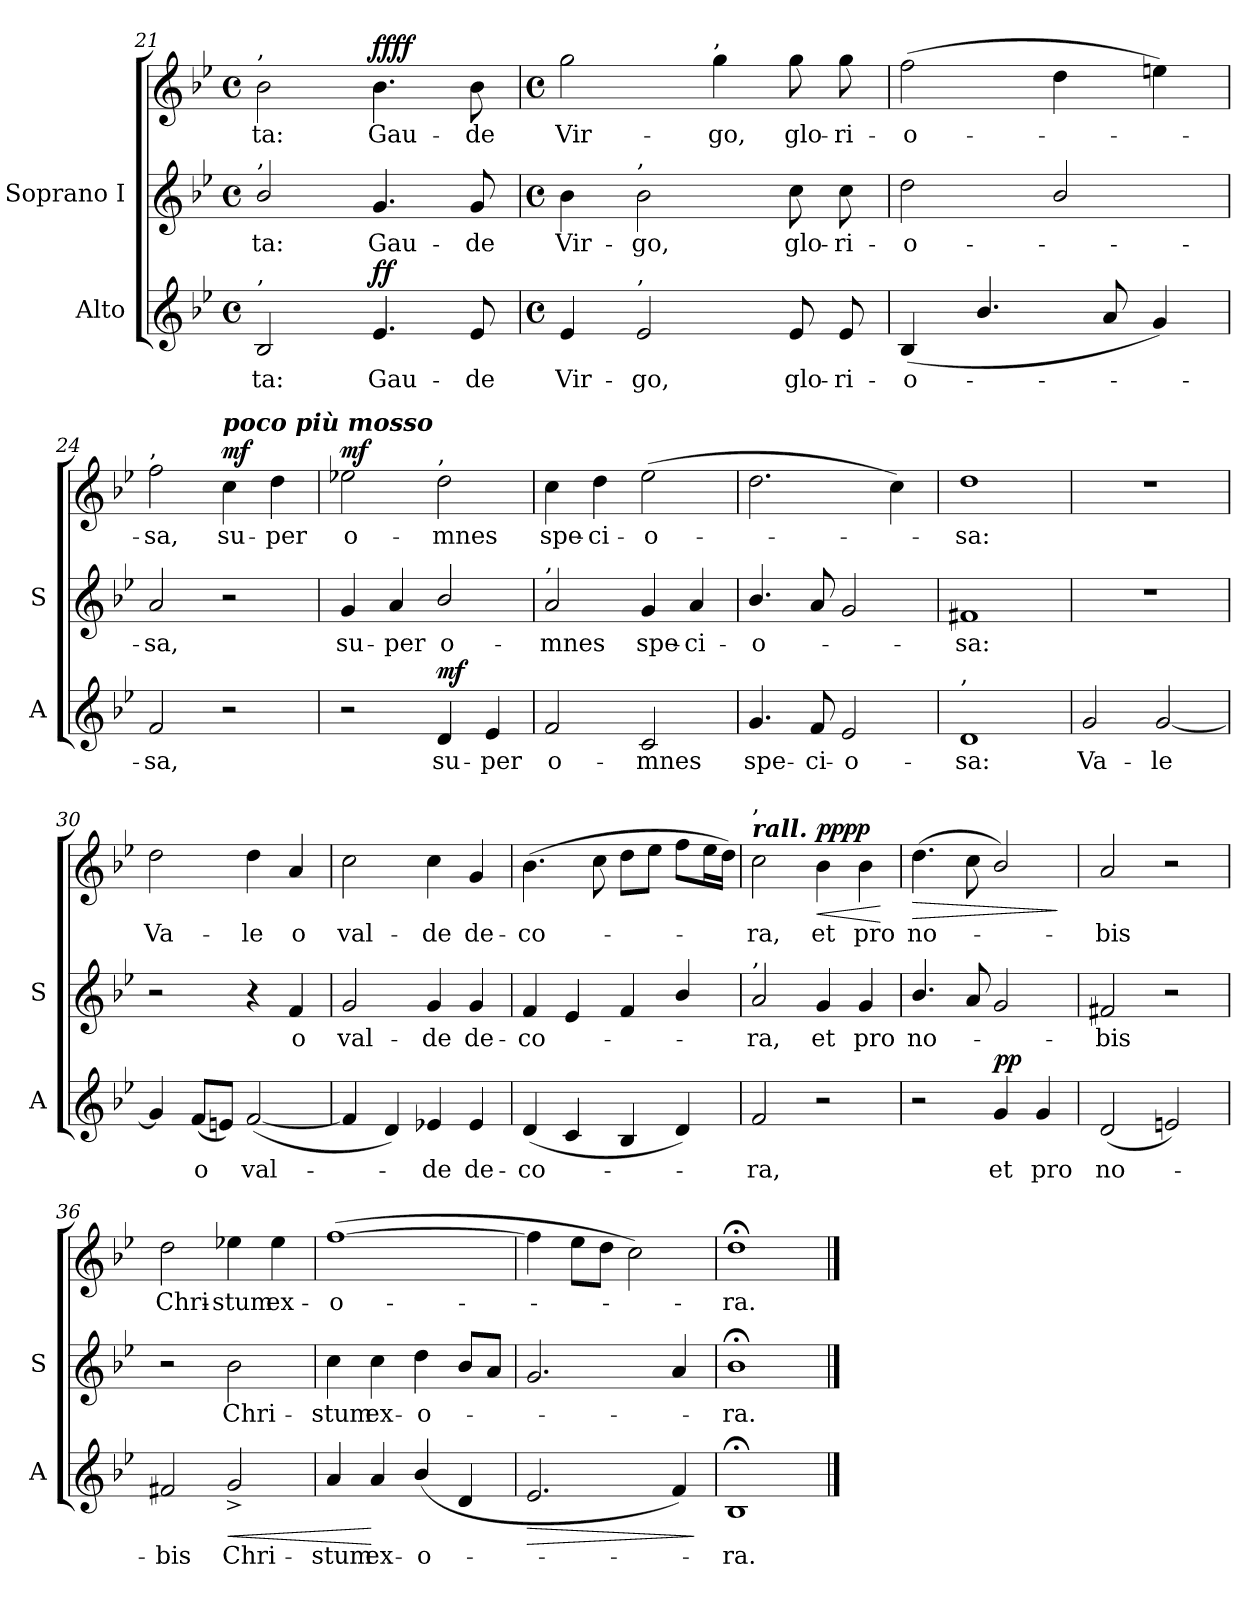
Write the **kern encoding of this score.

**kern	**text	**dynam	**kern	**text	**kern	**text	**dynam
*part2	*part2	*part2	*part1	*part1	*part1	*part1	*part1
*staff3	*staff3	*staff3	*staff2	*staff2	*staff1	*staff1	*staff1/2
*I"Alto	*	*	*I"Soprano I	*	*	*	*
*I'A	*	*	*I'S	*	*	*	*
*clefG2	*	*	*clefG2	*	*clefG2	*	*
*k[b-e-]	*	*	*k[b-e-]	*	*k[b-e-]	*	*
*B-:	*	*	*B-:	*	*B-:	*	*
*M4/4	*	*	*M4/4	*	*M4/4	*	*
*met(c)	*	*	*met(c)	*	*met(c)	*	*
=21	=21	=21	=21	=21	=21	=21	=21
!	!	!	!	!	!LO:TX:a:t=,	!	!
!	!	!	!LO:TX:a:t=,	!	!	!	!
!LO:TX:a:t=,	!	!	!	!	!	!	!
!	!LO:LY:b	!	!	!LO:LY:b	!	!LO:LY:b	!
2B-	-ta:	.	2b-/	ta:	2b-	-ta:	.
!	!LO:LY:b	!LO:DY:b	!	!LO:LY:b	!	!LO:LY:b	!LO:DY:b=2
!	!	!	!	!	!	!	!LO:DY:n=1:b
4.e-	Gau-	ff	4.g	Gau-	4.b-	Gau-	ff ff
!	!LO:LY:b	!	!	!LO:LY:b	!	!LO:LY:b	!
8e-	-de	.	8g	-de	8b-	-de	.
!!LO:LB:g=z
=22	=22	=22	=22	=22	=22	=22	=22
*M4/4	*	*	*M4/4	*	*M4/4	*	*
*met(c)	*	*	*met(c)	*	*met(c)	*	*
!	!LO:LY:b	!	!	!LO:LY:b	!	!LO:LY:b	!
4e-	Vir-	.	4b-	-Vir-	2gg	Vir-	.
!	!	!	!LO:TX:a:t=,	!	!	!	!
!LO:TX:a:t=,	!	!	!	!	!	!	!
!	!LO:LY:b	!	!	!LO:LY:b	!	!	!
2e-	-go,	.	2b-	-go,	.	.	.
!	!	!	!	!	!LO:TX:a:t=,	!	!
!	!	!	!	!	!	!LO:LY:b	!
.	.	.	.	.	4gg	-go,	.
!	!LO:LY:b	!	!	!LO:LY:b	!	!LO:LY:b	!
8e-	glo-	.	8cc	glo-	8gg	glo-	.
!	!LO:LY:b	!	!	!LO:LY:b	!	!LO:LY:b	!
8e-	-ri-	.	8cc	-ri-	8gg	-ri-	.
=23	=23	=23	=23	=23	=23	=23	=23
!	!LO:LY:b	!	!	!LO:LY:b	!	!LO:LY:b	!
(<4B-	-o-	.	2dd	o-	(>2ff	-o-	.
4.b-/	.	.	.	.	.	.	.
.	.	.	2b-/	.	4dd	.	.
8a	.	.	.	.	.	.	.
4g)	.	.	.	.	4een)	.	.
=24	=24	=24	=24	=24	=24	=24	=24
!	!	!	!	!	!LO:TX:a:t=,	!	!
!	!LO:LY:b	!	!	!LO:LY:b	!	!LO:LY:b	!
2f	sa,	.	2a	sa,	2ff	sa,	.
!	!	!	!	!	!LO:TX:a:Bi:t=poco più mosso	!	!
!	!	!	!	!	!	!LO:LY:b	!LO:DY:b
2r	.	.	2r	.	4cc	su-	mf
!	!	!	!	!	!	!LO:LY:b	!
.	.	.	.	.	4dd	-per	.
=25	=25	=25	=25	=25	=25	=25	=25
!	!	!	!	!LO:LY:b	!	!LO:LY:b	!LO:DY:b=2
2r	.	.	4g	su-	2ee-X	o-	mf
!	!	!	!	!LO:LY:b	!	!	!
.	.	.	4a	-per	.	.	.
!	!	!	!	!	!LO:TX:a:t=,	!	!
!	!LO:LY:b	!LO:DY:b	!	!LO:LY:b	!	!LO:LY:b	!
4d	su-	mf	2b-/	o-	2dd	-mnes	.
!	!LO:LY:b	!	!	!	!	!	!
4e-	-per	.	.	.	.	.	.
=26	=26	=26	=26	=26	=26	=26	=26
!	!	!	!LO:TX:a:t=,	!	!	!	!
!	!LO:LY:b	!	!	!LO:LY:b	!	!LO:LY:b	!
2f	o-	.	2a	mnes	4cc	-spe-	.
!	!	!	!	!	!	!LO:LY:b	!
.	.	.	.	.	4dd	-ci-	.
!	!LO:LY:b	!	!	!LO:LY:b	!	!LO:LY:b	!
2c	-mnes	.	4g	spe-	(>2ee-	-o-	.
!	!	!	!	!LO:LY:b	!	!	!
.	.	.	4a	-ci-	.	.	.
=27	=27	=27	=27	=27	=27	=27	=27
!	!LO:LY:b	!	!	!LO:LY:b	!	!	!
4.g	spe-	.	4.b-/	-o-	2.dd	.	.
!	!LO:LY:b	!	!	!	!	!	!
8f	-ci-	.	8a	.	.	.	.
!	!LO:LY:b	!	!	!	!	!	!
2e-	-o-	.	2g	.	.	.	.
.	.	.	.	.	4cc)	.	.
=28	=28	=28	=28	=28	=28	=28	=28
!LO:TX:a:t=,	!	!	!	!	!	!	!
!	!LO:LY:b	!	!	!LO:LY:b	!	!LO:LY:b	!
1d	-sa:	.	1f#X	sa:	1dd	sa:	.
=29	=29	=29	=29	=29	=29	=29	=29
!	!LO:LY:b	!	!	!	!	!	!
2g	Va-	.	1r	.	1r	.	.
!	!LO:LY:b	!	!	!	!	!	!
[2g	-le	.	.	.	.	.	.
=30	=30	=30	=30	=30	=30	=30	=30
!	!	!	!	!	!	!LO:LY:b	!
4g]	.	.	2r	.	2dd	Va-	.
!	!LO:LY:b	!	!	!	!	!	!
(<8fL	o	.	.	.	.	.	.
8enJ)	.	.	.	.	.	.	.
!	!LO:LY:b	!	!	!	!	!LO:LY:b	!
(<[2f	val-	.	4r	.	4dd	-le	.
!	!	!	!	!LO:LY:b	!	!LO:LY:b	!
.	.	.	4f	o	4a	o	.
!!LO:LB:g=z
=31	=31	=31	=31	=31	=31	=31	=31
!	!	!	!	!LO:LY:b	!	!LO:LY:b	!
4f]	.	.	2g	-val-	2cc	val-	.
4d)	.	.	.	.	.	.	.
!	!LO:LY:b	!	!	!LO:LY:b	!	!LO:LY:b	!
4e-X	de	.	4g	-de	4cc	-de	.
!	!LO:LY:b	!	!	!LO:LY:b	!	!LO:LY:b	!
4e-	de-	.	4g	de-	4g	de-	.
=32	=32	=32	=32	=32	=32	=32	=32
!	!LO:LY:b	!	!	!LO:LY:b	!	!LO:LY:b	!
(<4d	-co-	.	4f	co-	(>4.b-	-co-	.
4c	.	.	4e-	.	.	.	.
.	.	.	.	.	8cc	.	.
4B-	.	.	4f	.	8ddL	.	.
.	.	.	.	.	8ee-J	.	.
4d)	.	.	4b-/	.	8ffL	.	.
.	.	.	.	.	16ee-L	.	.
.	.	.	.	.	16ddJJ)	.	.
=33	=33	=33	=33	=33	=33	=33	=33
!	!	!	!	!	!LO:TX:a:Bi:t=rall.	!	!
!	!	!	!	!	!LO:TX:a:t=,	!	!
!	!	!	!LO:TX:a:t=,	!	!	!	!
!	!LO:LY:b	!	!	!LO:LY:b	!	!LO:LY:b	!
2f	ra,	.	2a	ra,	2cc	ra,	.
!	!	!	!	!LO:LY:b	!	!LO:LY:b	!LO:HP:b
!	!	!	!	!	!	!	!LO:DY:n=1:b=2
!	!	!	!	!	!	!	!LO:DY:n=2:b
2r	.	.	4g	et	4b-	et	< pp pp
!	!	!	!	!LO:LY:b	!	!LO:LY:b	!
.	.	.	4g	pro	4b-	pro	.
.	.	.	.	.	.	.	[
=34	=34	=34	=34	=34	=34	=34	=34
!	!	!	!	!LO:LY:b	!	!LO:LY:b	!LO:HP:b
2r	.	.	4.b-/	no-	(>4.dd	no-	>
.	.	.	8a	.	8cc	.	.
!	!LO:LY:b	!LO:DY:b	!	!	!	!	!
4g	et	pp	2g	.	2b-/)	.	.
!	!LO:LY:b	!	!	!	!	!	!
4g	pro	.	.	.	.	.	.
.	.	.	.	.	.	.	]
=35	=35	=35	=35	=35	=35	=35	=35
!	!LO:LY:b	!	!	!LO:LY:b	!	!LO:LY:b	!
(<2d	no-	.	2f#X	bis	2a	bis	.
2en)	.	.	2r	.	2r	.	.
=36	=36	=36	=36	=36	=36	=36	=36
!	!LO:LY:b	!	!	!	!	!LO:LY:b	!
2f#X	bis	.	2r	.	2dd	Chri-	.
!	!LO:LY:b	!LO:HP:b	!	!LO:LY:b	!	!LO:LY:b	!
2g^	Chri-	<	2b-	-Chri-	4ee-X	-stum	.
!	!	!	!	!	!	!LO:LY:b	!
.	.	.	.	.	4ee-	ex-	.
=37	=37	=37	=37	=37	=37	=37	=37
!	!LO:LY:b	!	!	!LO:LY:b	!	!LO:LY:b	!
4a	-stum	.	4cc	stum	(>[1ff	-o-	.
!	!LO:LY:b	!	!	!LO:LY:b	!	!	!
4a	ex-	[	4cc	ex-	.	.	.
!	!LO:LY:b	!	!	!LO:LY:b	!	!	!
(<4b-/	-o-	.	4dd	-o-	.	.	.
4d	.	.	8b-L	.	.	.	.
.	.	.	8aJ	.	.	.	.
=38	=38	=38	=38	=38	=38	=38	=38
!	!	!LO:HP:b	!	!	!	!	!
2.e-	.	>	2.g	.	4ff]	.	.
.	.	.	.	.	8ee-L	.	.
.	.	.	.	.	8ddJ	.	.
.	.	.	.	.	2cc)	.	.
4f)	.	.	4a	.	.	.	.
.	.	]	.	.	.	.	.
=39	=39	=39	=39	=39	=39	=39	=39
!	!LO:LY:b	!	!	!LO:LY:b	!	!LO:LY:b	!
1B-;<	ra.	.	1b-;<	ra.	1dd;<	ra.	.
==	==	==	==	==	==	==	==
*-	*-	*-	*-	*-	*-	*-	*-
